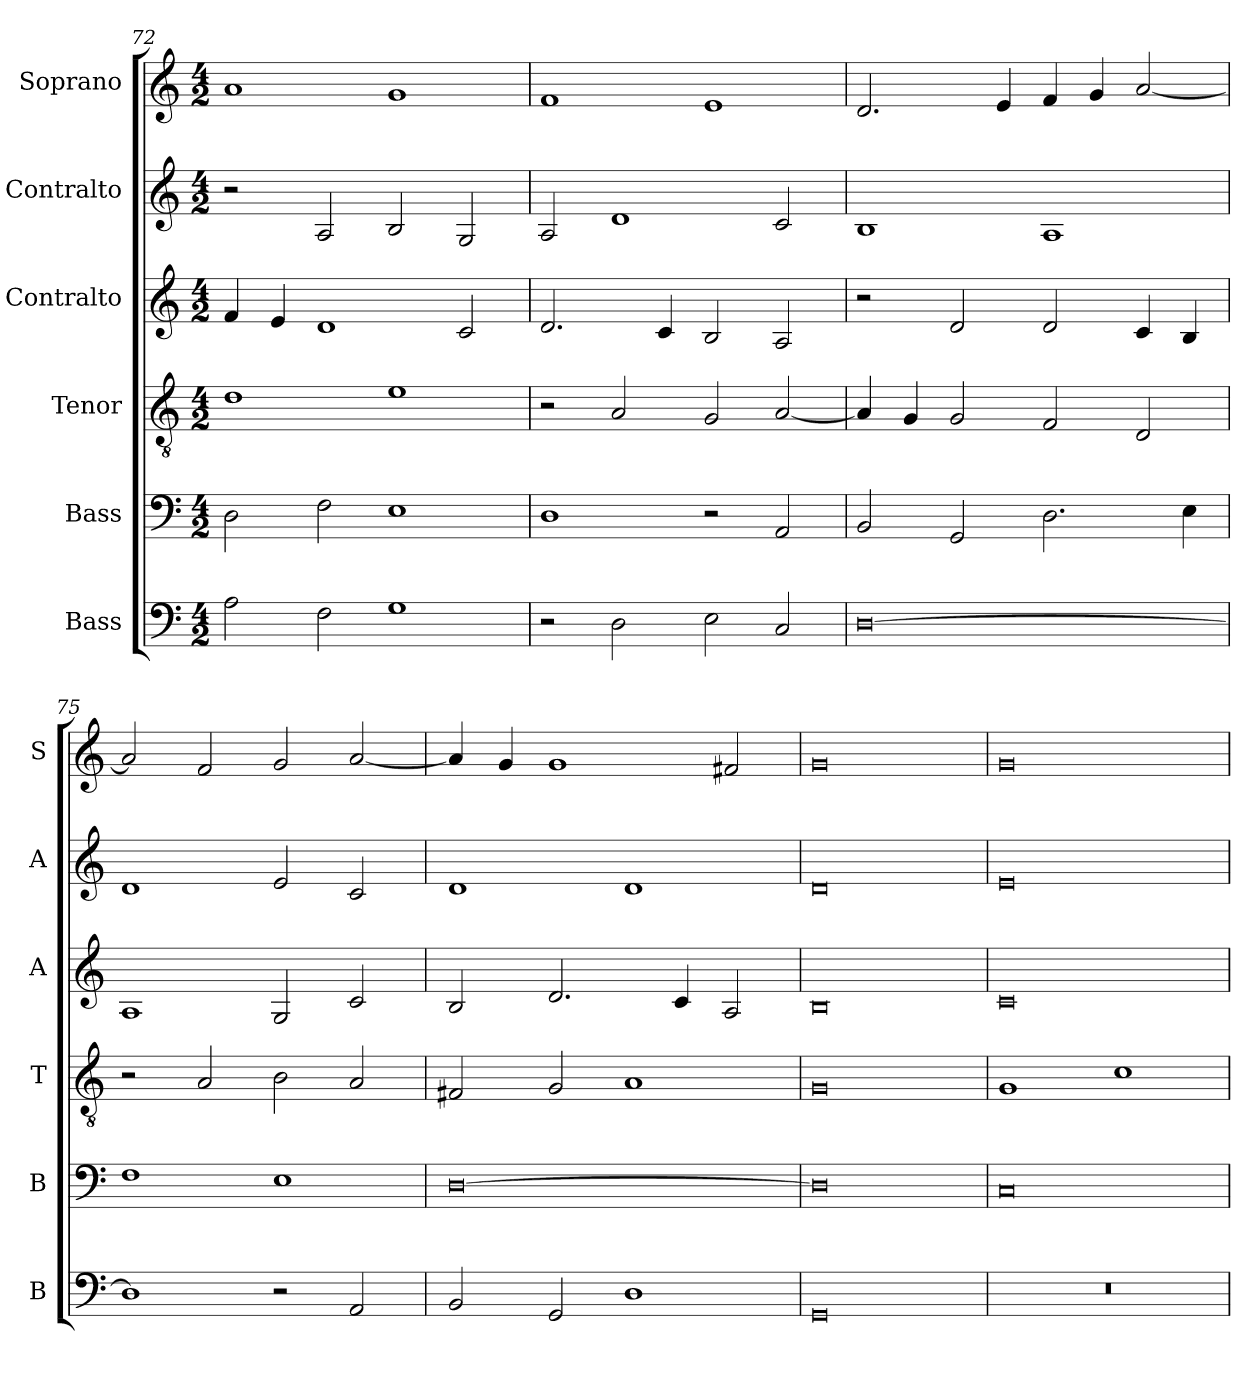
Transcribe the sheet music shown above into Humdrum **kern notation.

**kern	**kern	**kern	**kern	**kern	**kern
*part6	*part5	*part4	*part3	*part2	*part1
*staff6	*staff5	*staff4	*staff3	*staff2	*staff1
*I"Bass	*I"Bass	*I"Tenor	*I"Contralto	*I"Contralto	*I"Soprano
*I'B	*I'B	*I'T	*I'A	*I'A	*I'S
*clefF4	*clefF4	*clefGv2	*clefG2	*clefG2	*clefG2
*k[]	*k[]	*k[]	*k[]	*k[]	*k[]
*G:mix	*G:mix	*G:mix	*G:mix	*G:mix	*G:mix
*M4/2	*M4/2	*M4/2	*M4/2	*M4/2	*M4/2
=72	=72	=72	=72	=72	=72
2A	2D	1d	4f	2r	1a
.	.	.	4e	.	.
2F	2F	.	1d	2A	.
1G	1E	1e	.	2B	1g
.	.	.	2c	2G	.
=73	=73	=73	=73	=73	=73
2r	1D	2r	2.d	2A	1f
2D	.	2A	.	1d	.
.	.	.	4c	.	.
2E	2r	2G	2B	.	1e
2C	2AA	[2A	2A	2c	.
=74	=74	=74	=74	=74	=74
[0D	2BB	4A]	2r	1B	2.d
.	.	4G	.	.	.
.	2GG	2G	2d	.	.
.	.	.	.	.	4e
.	2.D	2F	2d	1A	4f
.	.	.	.	.	4g
.	.	2D	4c	.	[2a
.	4E	.	4B	.	.
=75	=75	=75	=75	=75	=75
1D]	1F	2r	1A	1d	2a]
.	.	2A	.	.	2f
2r	1E	2B	2G	2e	2g
2AA	.	2A	2c	2c	[2a
=76	=76	=76	=76	=76	=76
2BB	[0D	2F#X	2B	1d	4a]
.	.	.	.	.	4g
2GG	.	2G	2.d	.	1g
1D	.	1A	.	1d	.
.	.	.	4c	.	.
.	.	.	2A	.	2f#X
=77	=77	=77	=77	=77	=77
0GG	0D]	0G	0B	0d	0g
=78	=78	=78	=78	=78	=78
0r	0C	1G	0c	0e	0g
.	.	1c	.	.	.
=	=	=	=	=	=
*-	*-	*-	*-	*-	*-
